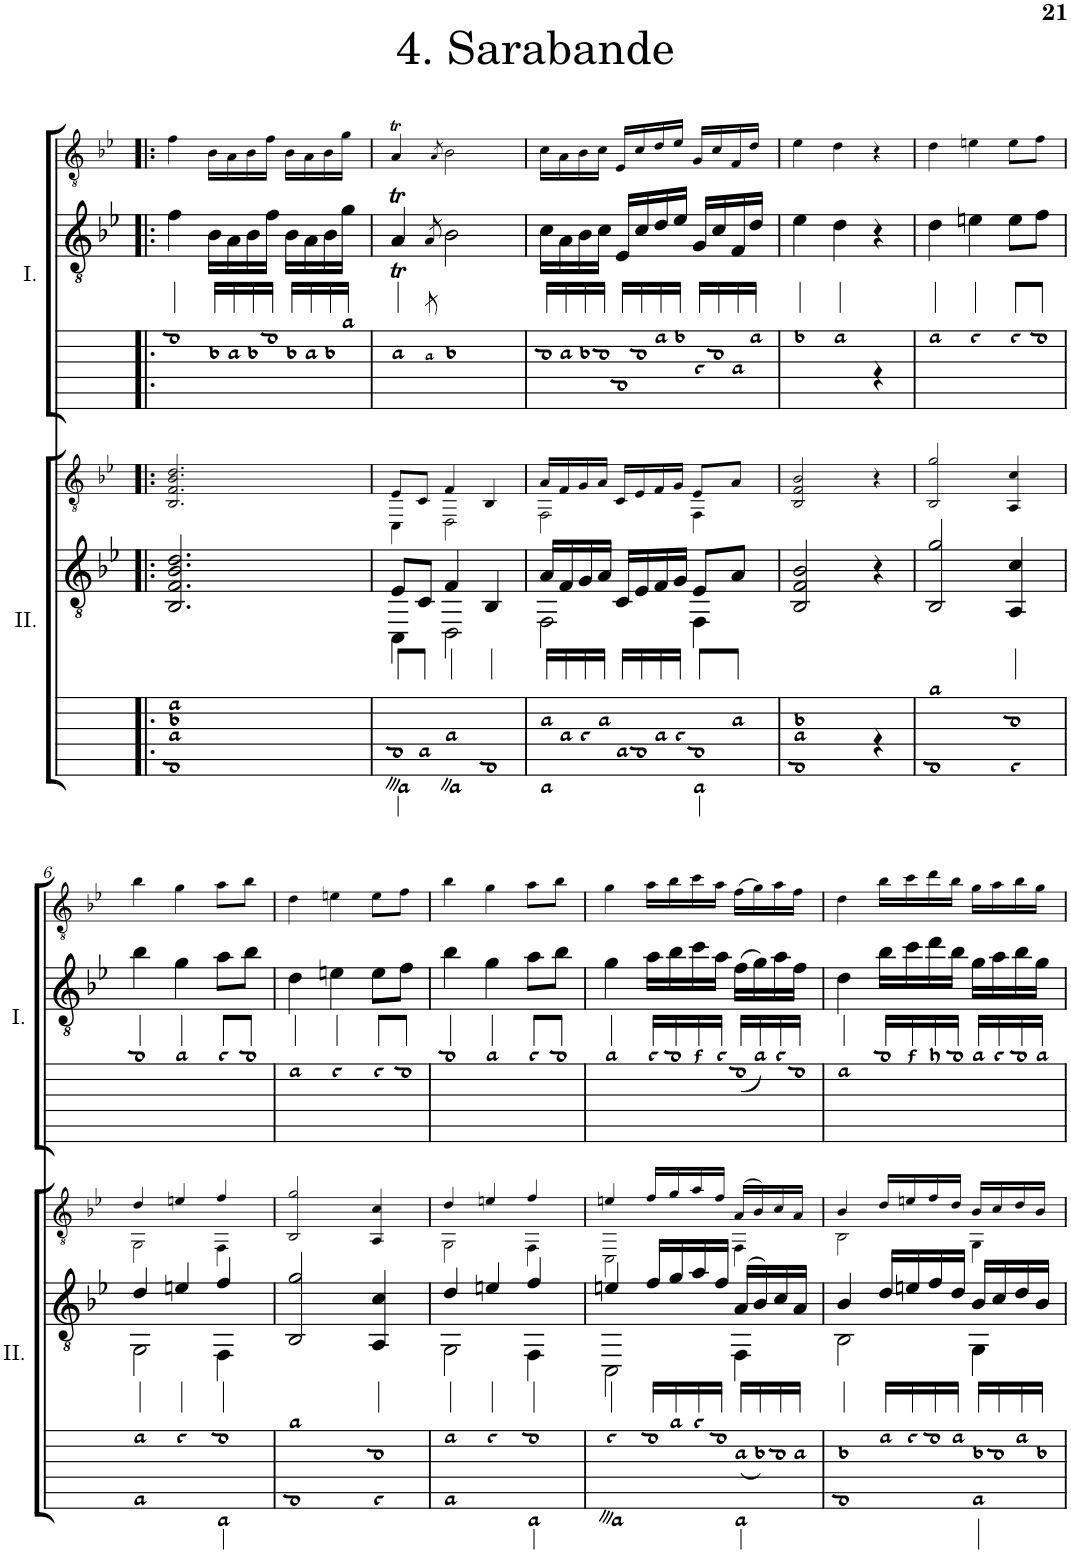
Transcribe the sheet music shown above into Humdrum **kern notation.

**kern	**kern	**kern	**kern	**kern	**kern
*part2	*part2	*part2	*part1	*part1	*part1
*staff6	*staff5	*staff4	*staff3	*staff2	*staff1
*I"II.	*	*	*I"I.	*	*
*I'II.	*	*	*I'I.	*	*
!!LO:PB:g=z
*stria6	*	*stria5	*stria6	*	*stria5
*	*clefGv2	*clefGv2	*	*clefGv2	*clefGv2
*k[b-e-]	*k[b-e-]	*k[b-e-]	*k[b-e-]	*k[b-e-]	*k[b-e-]
*M3/4	*M3/4	*M3/4	*M3/4	*M3/4	*M3/4
=1!|:	=1!|:	=1!|:	=1!|:	=1!|:	=1!|:
2.BB- 2.F 2.B- 2.d	2.BB-/ 2.F/ 2.B-/ 2.d/	2.BB-/ 2.F/ 2.B-/ 2.d/	4f/	4f\	4f\
.	.	.	16B-/LL	16B-\LL	16B-\LL
.	.	.	16A/	16A\	16A\
.	.	.	16B-/	16B-\	16B-\
.	.	.	16f/JJ	16f\JJ	16f\JJ
.	.	.	16B-/LL	16B-\LL	16B-\LL
.	.	.	16A/	16A\	16A\
.	.	.	16B-/	16B-\	16B-\
.	.	.	16g/JJ	16g\JJ	16g\JJ
=2	=2	=2	=2	=2	=2
*^	*^	*^	*	*	*
4CC\	8E-/L	8E-/L	4CC\	8E-/L	4CC\	4At/	4At/	4At/
.	8C/J	8C/J	.	8C/J	.	.	.	.
.	.	.	.	.	.	8qA/	8qA/	8qA/
2DD	4F/	4F/	2DD\	4F/	2DD\	2B-	2B-\	2B-\
.	4BB-/	4BB-/	.	4BB-/	.	.	.	.
=3	=3	=3	=3	=3	=3	=3	=3	=3
2FF	16A/LL	16A/LL	2FF\	16A/LL	2FF\	16c/LL	16c\LL	16c\LL
.	16F/	16F/	.	16F/	.	16A/	16A\	16A\
.	16G/	16G/	.	16G/	.	16B-/	16B-\	16B-\
.	16A/JJ	16A/JJ	.	16A/JJ	.	16c/JJ	16c\JJ	16c\JJ
.	16C/LL	16C/LL	.	16C/LL	.	16E-/LL	16E-/LL	16E-/LL
.	16E-/	16E-/	.	16E-/	.	16c/	16c/	16c/
.	16F/	16F/	.	16F/	.	16d/	16d/	16d/
.	16G/JJ	16G/JJ	.	16G/JJ	.	16e-/JJ	16e-/JJ	16e-/JJ
4FF\	8E-/L	8E-/L	4FF\	8E-/L	4FF\	16G/LL	16G/LL	16G/LL
.	.	.	.	.	.	16c/	16c/	16c/
.	8A/J	8A/J	.	8A/J	.	16F/	16F/	16F/
.	.	.	.	.	.	16d/JJ	16d/JJ	16d/JJ
*v	*v	*	*	*	*	*	*	*
*	*v	*v	*	*	*	*	*
*	*	*v	*v	*	*	*
=4	=4	=4	=4	=4	=4
2BB- 2F 2B-	2BB-/ 2F/ 2B-/	2BB-/ 2F/ 2B-/	4e-/	4e-\	4e-\
.	.	.	4d/	4d\	4d\
4r	4r	4r	4r	4r	4r
=5	=5	=5	=5	=5	=5
2BB- 2g	2BB-/ 2g/	2BB-/ 2g/	4d/	4d\	4d\
.	.	.	4e#X/	4en\	4en\
4AA/ 4c/	4AA/ 4c/	4AA/ 4c/	8e/L	8e\L	8e\L
.	.	.	8f/J	8f\J	8f\J
!!LO:LB:g=z
=6	=6	=6	=6	=6	=6
*^	*^	*^	*	*	*
2GG	4d/	4d/	2GG\	4d/	2GG\	4b-/	4b-\	4b-\
.	4e#X/	4en/	.	4en/	.	4g/	4g\	4g\
4FF\	4f/	4f/	4FF\	4f/	4FF\	8a/L	8a\L	8a\L
.	.	.	.	.	.	8b-/J	8b-\J	8b-\J
*v	*v	*	*	*	*	*	*	*
*	*v	*v	*	*	*	*	*
*	*	*v	*v	*	*	*
=7	=7	=7	=7	=7	=7
2BB- 2g	2BB-/ 2g/	2BB-/ 2g/	4d/	4d\	4d\
.	.	.	4e#X/	4en\	4en\
4AA/ 4c/	4AA/ 4c/	4AA/ 4c/	8e/L	8e\L	8e\L
.	.	.	8f/J	8f\J	8f\J
=8	=8	=8	=8	=8	=8
*^	*^	*^	*	*	*
2GG	4d/	4d/	2GG\	4d/	2GG\	4b-/	4b-\	4b-\
.	4e#X/	4en/	.	4en/	.	4g/	4g\	4g\
4FF\	4f/	4f/	4FF\	4f/	4FF\	8a/L	8a\L	8a\L
.	.	.	.	.	.	8b-/J	8b-\J	8b-\J
=9	=9	=9	=9	=9	=9	=9	=9	=9
2CC	4e#X/	4en/	2CC\	4en/	2CC\	4g/	4g\	4g\
.	16f/LL	16f/LL	.	16f/LL	.	16a/LL	16a\LL	16a\LL
.	16g/	16g/	.	16g/	.	16b-/	16b-\	16b-\
.	16a/	16a/	.	16a/	.	16cc/	16cc\	16cc\
.	16f/JJ	16f/JJ	.	16f/JJ	.	16a/JJ	16a\JJ	16a\JJ
4FF\	16A/LL	16A/LL	4FF\	(16A/LL	4FF\	16f/LL	16f\LL	(16f\LL
.	16B-/	16B-/	.	16B-/)	.	16g/	16g\	16g\)
.	16c/	16c/	.	16c/	.	16a/	16a\	16a\
.	16A/JJ	16A/JJ	.	16A/JJ	.	16f/JJ	16f\JJ	16f\JJ
=10	=10	=10	=10	=10	=10	=10	=10	=10
2BB-	4B-/	4B-/	2BB-\	4B-/	2BB-\	4d/	4d\	4d\
.	16d/LL	16d/LL	.	16d/LL	.	16b-/LL	16b-\LL	16b-\LL
.	16e#X/	16en/	.	16en/	.	16cc/	16cc\	16cc\
.	16f/	16f/	.	16f/	.	16dd/	16dd\	16dd\
.	16d/JJ	16d/JJ	.	16d/JJ	.	16b-/JJ	16b-\JJ	16b-\JJ
4GG\	16B-/LL	16B-/LL	4GG\	16B-/LL	4GG\	16g/LL	16g\LL	16g\LL
.	16c/	16c/	.	16c/	.	16a/	16a\	16a\
.	16d/	16d/	.	16d/	.	16b-/	16b-\	16b-\
.	16B-/JJ	16B-/JJ	.	16B-/JJ	.	16g/JJ	16g\JJ	16g\JJ
*v	*v	*	*	*	*	*	*	*
*	*v	*v	*	*	*	*	*
*	*	*v	*v	*	*	*
=	=	=	=	=	=
*-	*-	*-	*-	*-	*-
